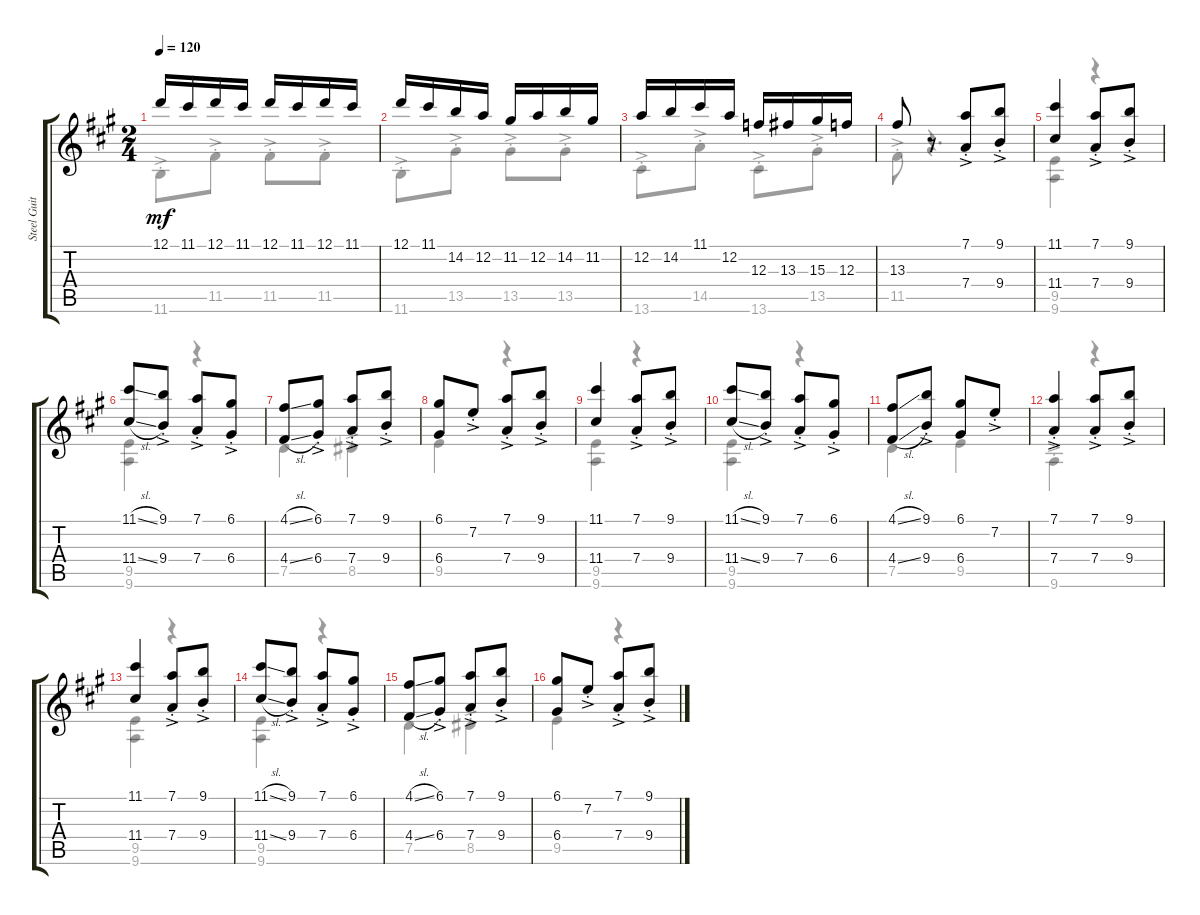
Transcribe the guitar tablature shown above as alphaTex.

\track ("Steel Guitar" "Steel Guit") {instrument acousticguitarsteel}
\staff {score tabs}
\tuning (D4 A3 F3 D3 G2 C2) {hide}
\voice
\ts (2 4)
\tempo 120
\clef g2
\ks a
12.1.16{dy mf} 11.1.16 12.1.16 11.1.16 12.1.16 11.1.16 12.1.16 11.1.16 |
12.1.16 11.1.16 14.2.16 12.2.16 11.2.16 12.2.16 14.2.16 11.2.16 |
12.2.16 14.2.16 11.1.16 12.2.16 12.3.16 13.3.16 15.3.16 12.3.16 |
13.3.8 r.8 (7.1{ac st} 7.4{ac st}).8 (9.1{ac st} 9.4{ac st}).8 |
\section ("" "")
(11.1 11.4).4 (7.1{ac st} 7.4{ac st}).8 (9.1{ac st} 9.4{ac st}).8 |
(11.1{sl} 11.4{sl}).8 (9.1{ac st} 9.4{ac st}).8 (7.1{ac st} 7.4{ac st}).8 (6.1{ac st} 6.4{ac st}).8 |
(4.1{sl} 4.4{sl}).8 (6.1{ac st} 6.4{ac st}).8 (7.1{ac st} 7.4{ac st}).8 (9.1{ac st} 9.4{ac st}).8 |
(6.1 6.4).8 7.2{ac st}.8 (7.1{ac st} 7.4{ac st}).8 (9.1{ac st} 9.4{ac st}).8 |
(11.1 11.4).4 (7.1{ac st} 7.4{ac st}).8 (9.1{ac st} 9.4{ac st}).8 |
(11.1{sl} 11.4{sl}).8 (9.1{ac st} 9.4{ac st}).8 (7.1{ac st} 7.4{ac st}).8 (6.1{ac st} 6.4{ac st}).8 |
(4.1{sl} 4.4{sl}).8 (9.1{ac st} 9.4).8 (6.1 6.4).8 7.2{ac st}.8 |
(7.1{ac st} 7.4{ac st}).4 (7.1{ac st} 7.4{ac st}).8 (9.1{ac st} 9.4{ac st}).8 |
\section ("" "")
(11.1 11.4).4 (7.1{ac st} 7.4{ac st}).8 (9.1{ac st} 9.4{ac st}).8 |
(11.1{sl} 11.4{sl}).8 (9.1{ac st} 9.4{ac st}).8 (7.1{ac st} 7.4{ac st}).8 (6.1{ac st} 6.4{ac st}).8 |
(4.1{sl} 4.4{sl}).8 (6.1{ac st} 6.4{ac st}).8 (7.1{ac st} 7.4{ac st}).8 (9.1{ac st} 9.4{ac st}).8 |
(6.1 6.4).8 7.2{ac st}.8 (7.1{ac st} 7.4{ac st}).8 (9.1{ac st} 9.4{ac st}).8
\voice
\clef g2
\ottava regular
\simile none
\ks a
11.6{ac st}.8{dy mf} 11.5{ac st}.8 11.5{ac st}.8 11.5{ac st}.8 |
11.6{ac st}.8 13.5{ac st}.8 13.5{ac st}.8 13.5{ac st}.8 |
13.6{ac st}.8 14.5{ac st}.8 13.6{ac st}.8 13.5{ac st}.8 |
11.5{ac st}.8 r.4{d} |
(9.5 9.6).4 r.4 |
(9.5 9.6).4 r.4 |
7.5.4 8.5{ac st}.4 |
9.5.4 r.4 |
(9.5 9.6).4 r.4 |
(9.5 9.6).4 r.4 |
7.5.4 9.5.4 |
9.6{ac st}.4 r.4 |
(9.5 9.6).4 r.4 |
(9.5 9.6).4 r.4 |
7.5.4 8.5{ac st}.4 |
9.5.4 r.4
